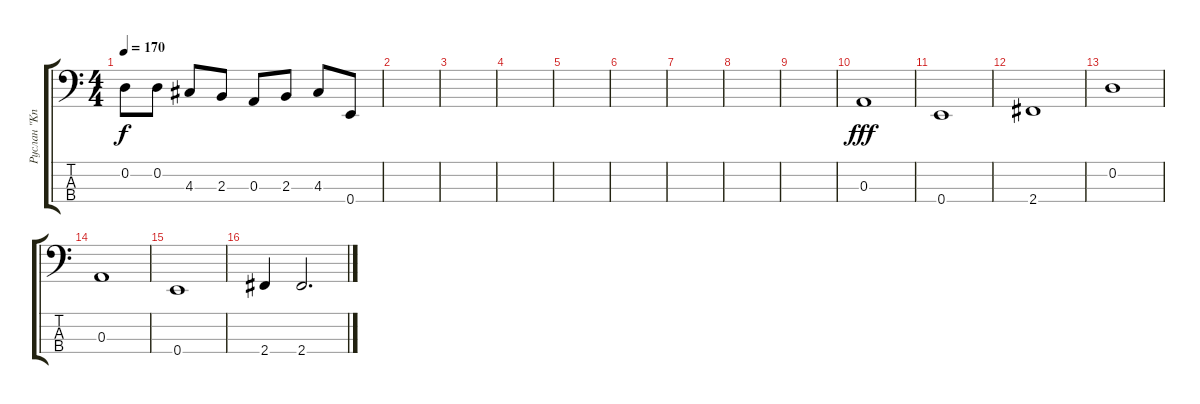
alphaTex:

\track ("Руслан \"Kniaz\"" "Руслан \"Kn") {instrument electricbassfinger}
\staff {score tabs}
\tuning (G2 D2 A1 E1) {hide}
\ts (4 4)
\tempo 170
\clef f4
\ks c
0.2.8{dy f} 0.2.8 4.3.8 2.3.8 0.3.8 2.3.8 4.3.8 0.4.8 |
|
|
|
|
|
|
|
|
0.3.1{dy fff} |
0.4.1 |
2.4.1 |
0.2.1 |
0.3.1 |
0.4.1 |
2.4.4 2.4.2{d}
